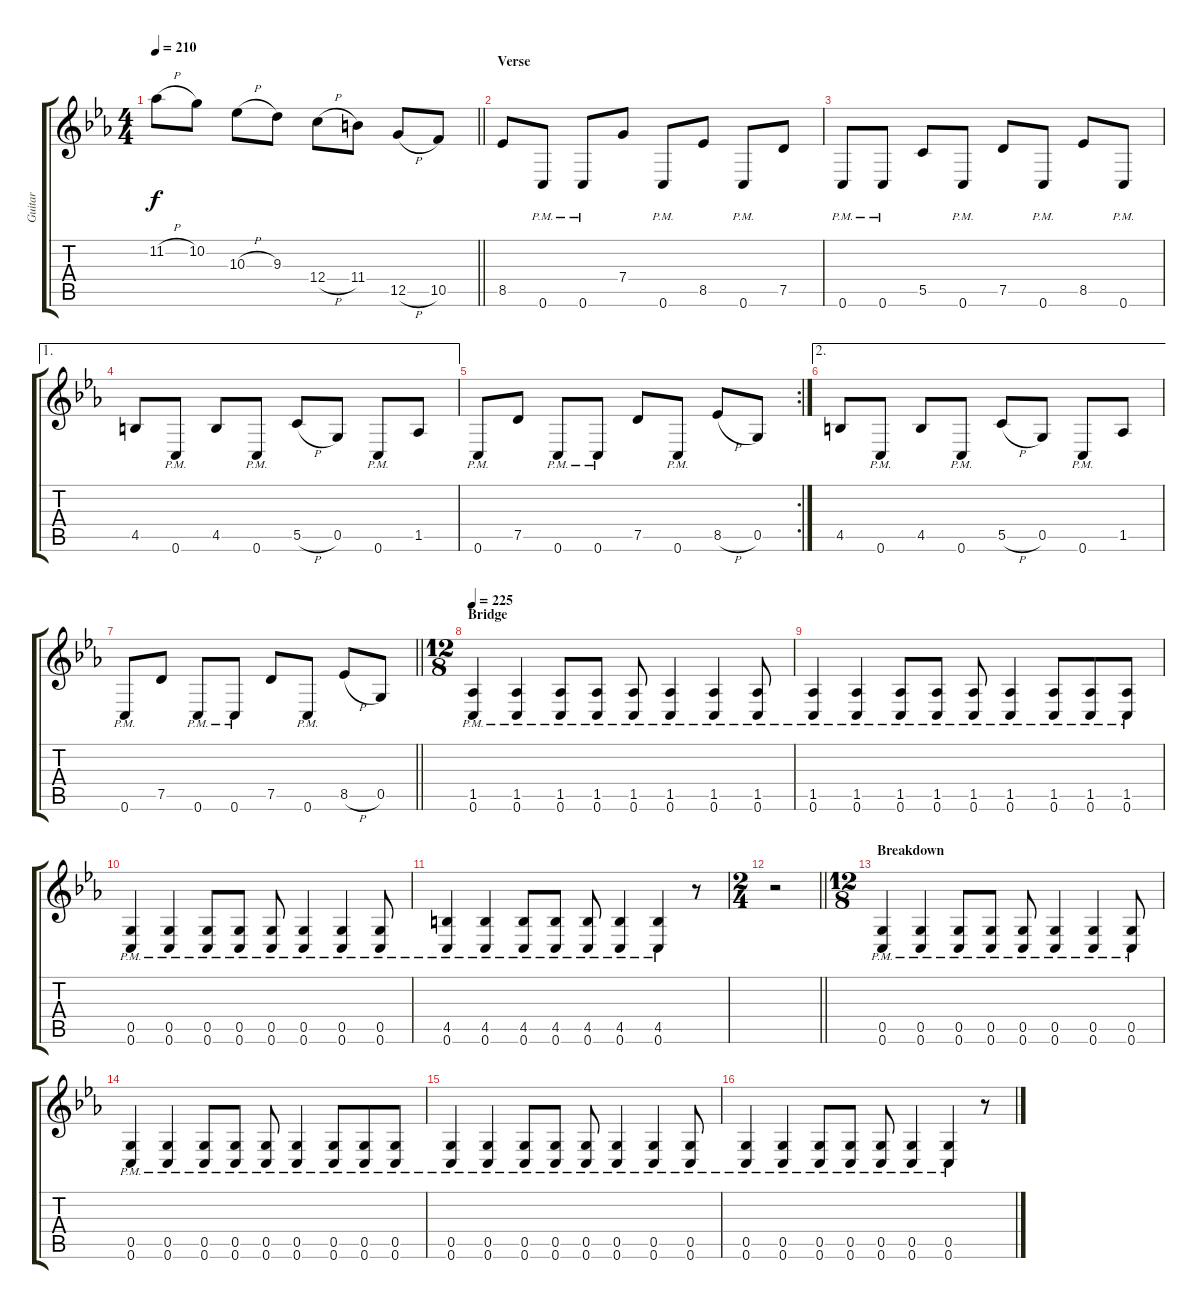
\track ("Guitar" "Guitar") {instrument distortionguitar}
\staff {score tabs}
\tuning (D4 A3 F3 C3 G2 C2) {hide}
\ts (4 4)
\tempo 210
\clef g2
\barLineRight lightlight
\ks cminor
11.2{h}.8{dy f} 10.2.8 10.3{h}.8 9.3.8 12.4{h}.8 11.4.8 12.5{h}.8 10.5.8 |
\section ("" "Verse")
8.5.8 0.6{pm}.8 0.6{pm}.8 7.4.8 0.6{pm}.8 8.5.8 0.6{pm}.8 7.5.8 |
0.6{pm}.8 0.6{pm}.8 5.5.8 0.6{pm}.8 7.5.8 0.6{pm}.8 8.5.8 0.6{pm}.8 |
\ae 1
4.5.8 0.6{pm}.8 4.5.8 0.6{pm}.8 5.5{h}.8 0.5.8 0.6{pm}.8 1.5.8 |
\rc 2
0.6{pm}.8 7.5.8 0.6{pm}.8 0.6{pm}.8 7.5.8 0.6{pm}.8 8.5{h}.8 0.5.8 |
\ae 2
4.5.8 0.6{pm}.8 4.5.8 0.6{pm}.8 5.5{h}.8 0.5.8 0.6{pm}.8 1.5.8 |
\barLineRight lightlight
0.6{pm}.8 7.5.8 0.6{pm}.8 0.6{pm}.8 7.5.8 0.6{pm}.8 8.5{h}.8 0.5.8 |
\ts (12 8)
\section ("" "Bridge")
\tempo 225
(1.5{pm} 0.6{pm}).4{volume 12} (1.5{pm} 0.6{pm}).4 (1.5{pm} 0.6{pm}).8 (1.5{pm} 0.6{pm}).8 (1.5{pm} 0.6{pm}).8 (1.5{pm} 0.6{pm}).4 (1.5{pm} 0.6{pm}).4 (1.5{pm} 0.6{pm}).8 |
(1.5{pm} 0.6{pm}).4 (1.5{pm} 0.6{pm}).4 (1.5{pm} 0.6{pm}).8 (1.5{pm} 0.6{pm}).8 (1.5{pm} 0.6{pm}).8 (1.5{pm} 0.6{pm}).4 (1.5{pm} 0.6{pm}).8 (1.5{pm} 0.6{pm}).8 (1.5{pm} 0.6{pm}).8 |
(0.5{pm} 0.6{pm}).4 (0.5{pm} 0.6{pm}).4 (0.5{pm} 0.6{pm}).8 (0.5{pm} 0.6{pm}).8 (0.5{pm} 0.6{pm}).8 (0.5{pm} 0.6{pm}).4 (0.5{pm} 0.6{pm}).4 (0.5{pm} 0.6{pm}).8 |
(4.5{pm} 0.6{pm}).4 (4.5{pm} 0.6{pm}).4 (4.5{pm} 0.6{pm}).8 (4.5{pm} 0.6{pm}).8 (4.5{pm} 0.6{pm}).8 (4.5{pm} 0.6{pm}).4 (4.5{pm} 0.6{pm}).4 r.8 |
\ts (2 4)
\barLineRight lightlight
r.2 |
\ts (12 8)
\section ("" "Breakdown")
(0.5{pm} 0.6{pm}).4 (0.5{pm} 0.6{pm}).4 (0.5{pm} 0.6{pm}).8 (0.5{pm} 0.6{pm}).8 (0.5{pm} 0.6{pm}).8 (0.5{pm} 0.6{pm}).4 (0.5{pm} 0.6{pm}).4 (0.5{pm} 0.6{pm}).8 |
(0.5{pm} 0.6{pm}).4 (0.5{pm} 0.6{pm}).4 (0.5{pm} 0.6{pm}).8 (0.5{pm} 0.6{pm}).8 (0.5{pm} 0.6{pm}).8 (0.5{pm} 0.6{pm}).4 (0.5{pm} 0.6{pm}).8 (0.5{pm} 0.6{pm}).8 (0.5{pm} 0.6{pm}).8 |
(0.5{pm} 0.6{pm}).4 (0.5{pm} 0.6{pm}).4 (0.5{pm} 0.6{pm}).8 (0.5{pm} 0.6{pm}).8 (0.5{pm} 0.6{pm}).8 (0.5{pm} 0.6{pm}).4 (0.5{pm} 0.6{pm}).4 (0.5{pm} 0.6{pm}).8 |
(0.5{pm} 0.6{pm}).4 (0.5{pm} 0.6{pm}).4 (0.5{pm} 0.6{pm}).8 (0.5{pm} 0.6{pm}).8 (0.5{pm} 0.6{pm}).8 (0.5{pm} 0.6{pm}).4 (0.5{pm} 0.6{pm}).4 r.8
